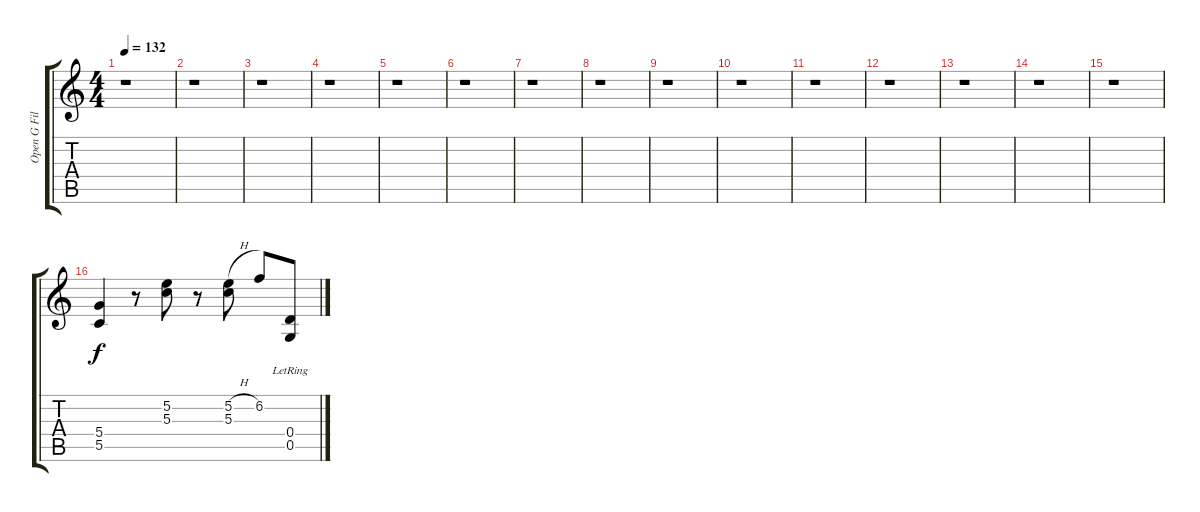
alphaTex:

\track ("Open G Fills" "Open G Fil") {instrument overdrivenguitar}
\staff {score tabs}
\tuning (D4 B3 G3 D3 G2 D2) {hide}
\ts (4 4)
\tempo 132
\clef g2
\ks c
r.1{dy f} |
r.1 |
r.1 |
r.1 |
r.1 |
r.1 |
r.1 |
r.1 |
r.1 |
r.1 |
r.1 |
r.1 |
r.1 |
r.1 |
r.1 |
(5.4 5.5).4 r.8 (5.2 5.3).8 r.8 (5.2{h} 5.3).8 6.2.8 (0.4{lr} 0.5{lr}).8
